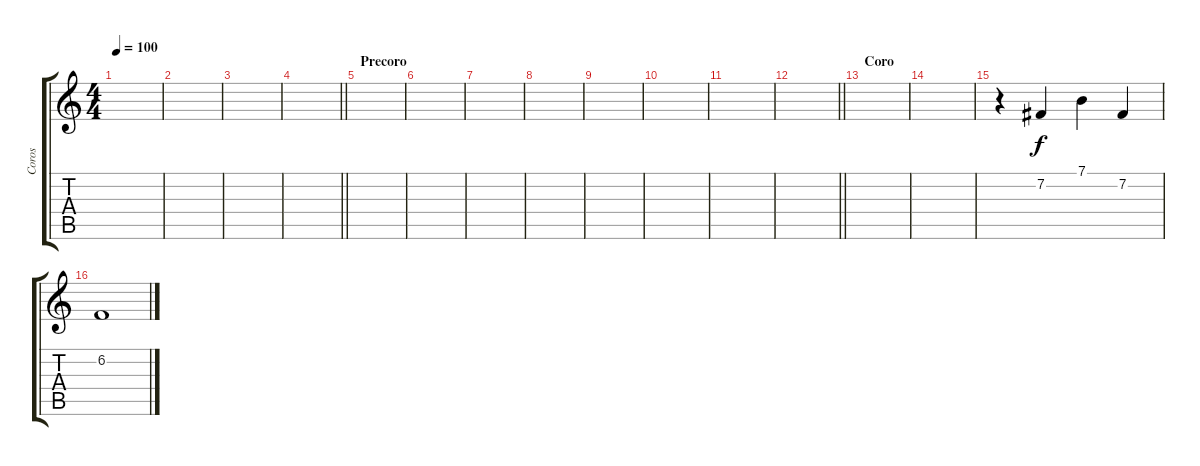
\track ("Coros" "Coros") {instrument pad4choir}
\staff {score tabs}
\tuning (E4 B3 G3 D3 A2 E2) {hide}
\ts (4 4)
\tempo 100
\clef g2
\ks c
|
|
|
\barLineRight lightlight
|
\section ("" "Precoro")
|
|
|
|
|
|
|
\barLineRight lightlight
|
\section ("" "Coro")
|
|
r.4 7.2.4 7.1.4 7.2.4 |
6.2.1
